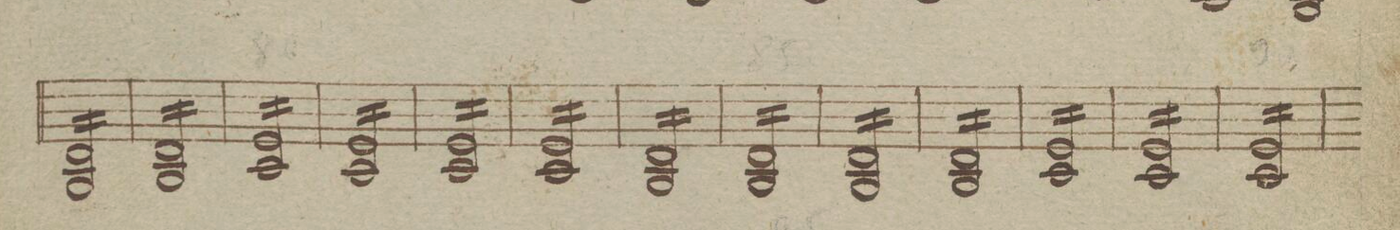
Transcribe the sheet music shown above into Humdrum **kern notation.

**kern	**dynam
*I"Violino Secondo	*
*clefG2	*
*k[b-e-]	*
*M2/4	*
16B-/LL 16d	.
16B-/ 16d	.
16B-/ 16d	.
16B-/ 16d	.
16B-/ 16d	.
16B-/ 16d	.
16B-/ 16d	.
16B-/JJ 16d	.
=77	=77
16B-/LL 16d	.
16B-/ 16d	.
16B-/ 16d	.
16B-/ 16d	.
16B-/ 16d	.
16B-/ 16d	.
16B-/ 16d	.
16B-/JJ 16d	.
=78	=78
16c/LL 16e-	.
16c/ 16e-	.
16c/ 16e-	.
16c/ 16e-	.
16c/ 16e-	.
16c/ 16e-	.
16c/ 16e-	.
16c/JJ 16e-	.
=79	=79
16c/LL 16e-	.
16c/ 16e-	.
16c/ 16e-	.
16c/ 16e-	.
16c/ 16e-	.
16c/ 16e-	.
16c/ 16e-	.
16c/JJ 16e-	.
=80	=80
16c/LL 16e-	.
16c/ 16e-	.
16c/ 16e-	.
16c/ 16e-	.
16c/ 16e-	.
16c/ 16e-	.
16c/ 16e-	.
16c/JJ 16e-	.
=81	=81
16c/LL 16e-	.
16c/ 16e-	.
16c/ 16e-	.
16c/ 16e-	.
16c/ 16e-	.
16c/ 16e-	.
16c/ 16e-	.
16c/JJ 16e-	.
=82	=82
16B-/LL 16d	.
16B-/ 16d	.
16B-/ 16d	.
16B-/ 16d	.
16B-/ 16d	.
16B-/ 16d	.
16B-/ 16d	.
16B-/JJ 16d	.
=83	=83
16B-/LL 16d	.
16B-/ 16d	.
16B-/ 16d	.
16B-/ 16d	.
16B-/ 16d	.
16B-/ 16d	.
16B-/ 16d	.
16B-/JJ 16d	.
=84	=84
16B-/LL 16d	.
16B-/ 16d	.
16B-/ 16d	.
16B-/ 16d	.
16B-/ 16d	.
16B-/ 16d	.
16B-/ 16d	.
16B-/JJ 16d	.
=85	=85
16B-/LL 16d	.
16B-/ 16d	.
16B-/ 16d	.
16B-/ 16d	.
16B-/ 16d	.
16B-/ 16d	.
16B-/ 16d	.
16B-/JJ 16d	.
=86	=86
16c/LL 16e-	.
16c/ 16e-	.
16c/ 16e-	.
16c/ 16e-	.
16c/ 16e-	.
16c/ 16e-	.
16c/ 16e-	.
16c/JJ 16e-	.
=87	=87
16c/LL 16e-	.
16c/ 16e-	.
16c/ 16e-	.
16c/ 16e-	.
16c/ 16e-	.
16c/ 16e-	.
16c/ 16e-	.
16c/JJ 16e-	.
=88	=88
16c/LL 16e-	.
16c/ 16e-	.
16c/ 16e-	.
16c/ 16e-	.
16c/ 16e-	.
16c/ 16e-	.
16c/ 16e-	.
16c/JJ 16e-	.
=89	=89
*-	*-
